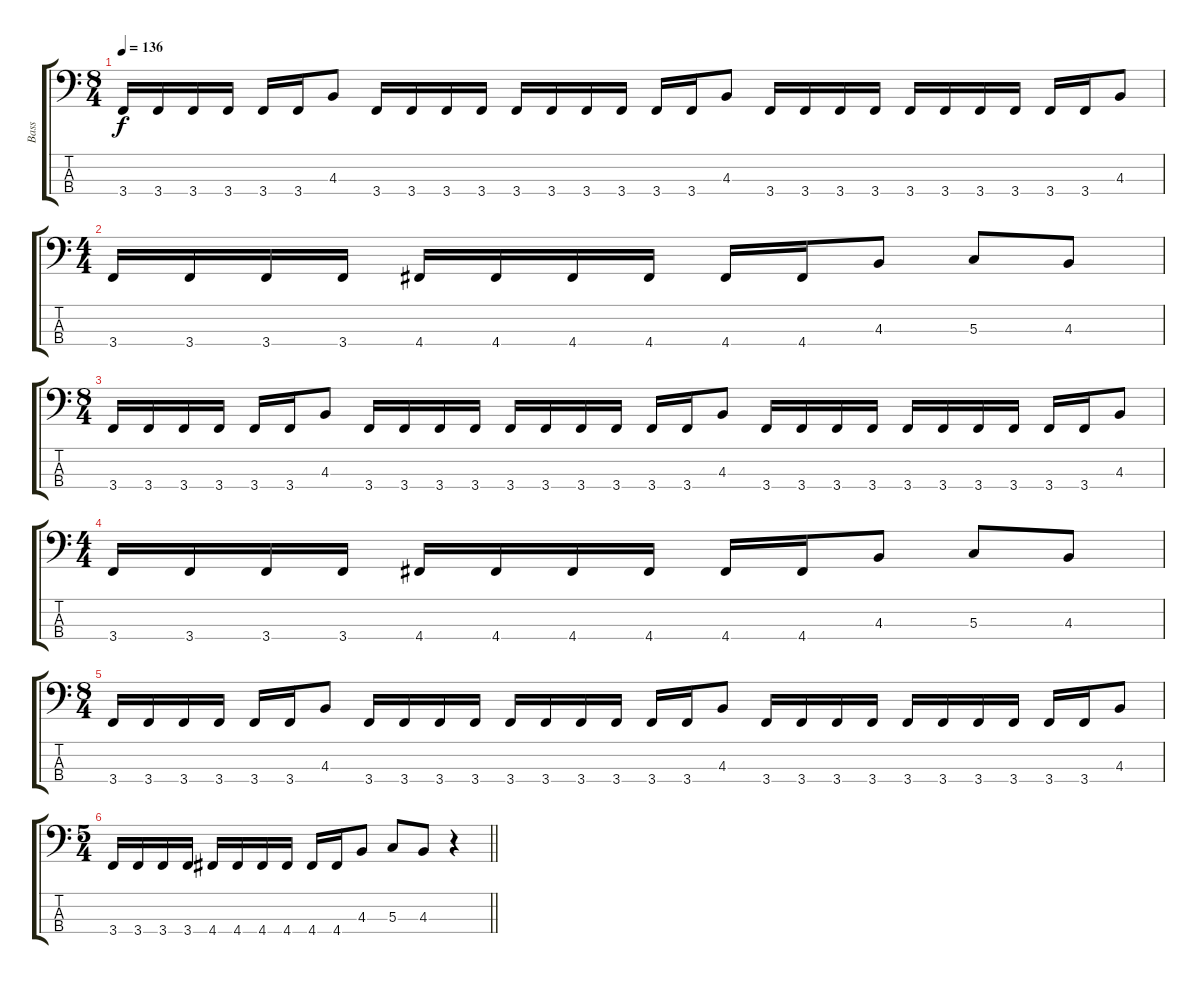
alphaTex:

\track ("Bass" "Bass") {instrument electricbassfinger}
\staff {score tabs}
\tuning (F2 C2 G1 D1) {hide}
\ts (8 4)
\tempo 136
\clef f4
\ks c
3.4.16{dy f} 3.4.16 3.4.16 3.4.16 3.4.16 3.4.16 4.3.8 3.4.16 3.4.16 3.4.16 3.4.16 3.4.16 3.4.16 3.4.16 3.4.16 3.4.16 3.4.16 4.3.8 3.4.16 3.4.16 3.4.16 3.4.16 3.4.16 3.4.16 3.4.16 3.4.16 3.4.16 3.4.16 4.3.8 |
\ts (4 4)
3.4.16 3.4.16 3.4.16 3.4.16 4.4.16 4.4.16 4.4.16 4.4.16 4.4.16 4.4.16 4.3.8 5.3.8 4.3.8 |
\ts (8 4)
3.4.16 3.4.16 3.4.16 3.4.16 3.4.16 3.4.16 4.3.8 3.4.16 3.4.16 3.4.16 3.4.16 3.4.16 3.4.16 3.4.16 3.4.16 3.4.16 3.4.16 4.3.8 3.4.16 3.4.16 3.4.16 3.4.16 3.4.16 3.4.16 3.4.16 3.4.16 3.4.16 3.4.16 4.3.8 |
\ts (4 4)
3.4.16 3.4.16 3.4.16 3.4.16 4.4.16 4.4.16 4.4.16 4.4.16 4.4.16 4.4.16 4.3.8 5.3.8 4.3.8 |
\ts (8 4)
3.4.16 3.4.16 3.4.16 3.4.16 3.4.16 3.4.16 4.3.8 3.4.16 3.4.16 3.4.16 3.4.16 3.4.16 3.4.16 3.4.16 3.4.16 3.4.16 3.4.16 4.3.8 3.4.16 3.4.16 3.4.16 3.4.16 3.4.16 3.4.16 3.4.16 3.4.16 3.4.16 3.4.16 4.3.8 |
\ts (5 4)
\barLineRight lightlight
3.4.16 3.4.16 3.4.16 3.4.16 4.4.16 4.4.16 4.4.16 4.4.16 4.4.16 4.4.16 4.3.8 5.3.8 4.3.8 r.4
